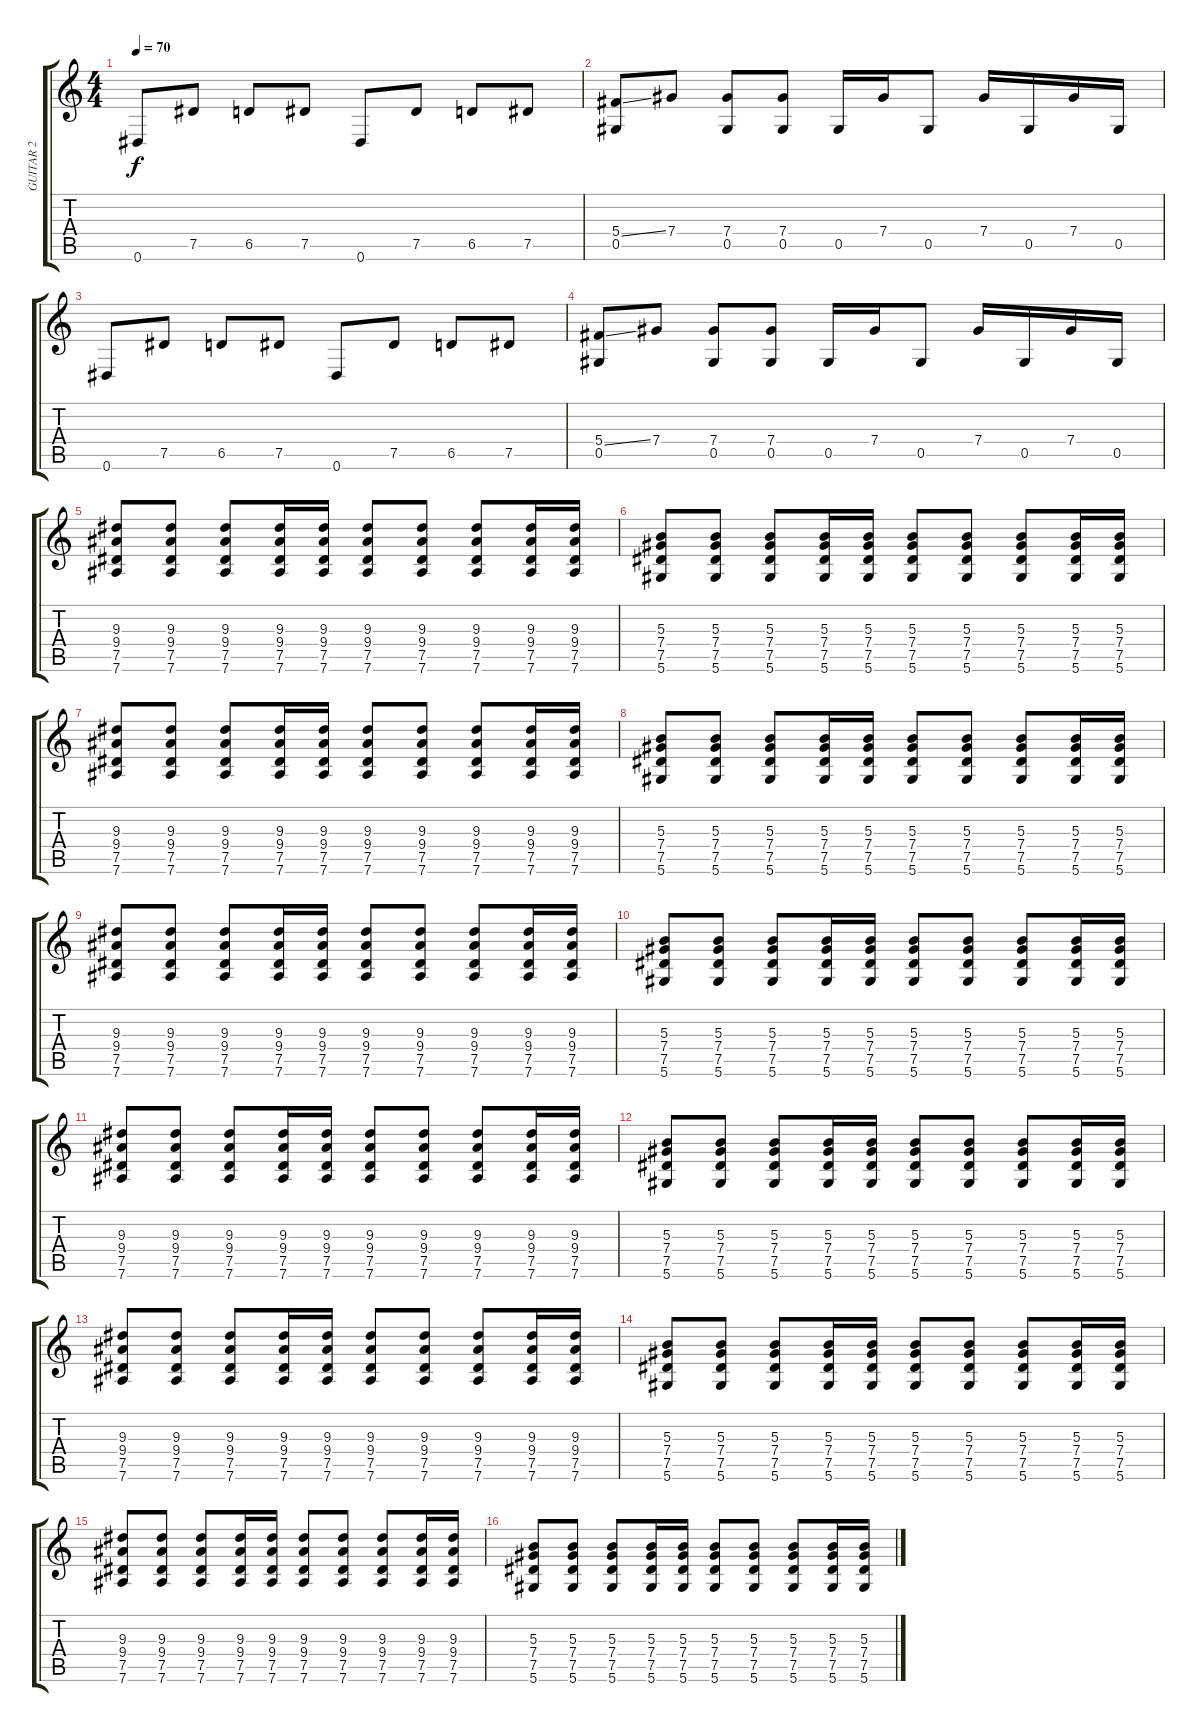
\track ("GUITAR 2" "GUITAR 2") {instrument electricguitarjazz}
\staff {score tabs}
\tuning (Eb4 Bb3 Gb3 Db3 Ab2 Eb2) {hide}
\ts (4 4)
\tempo 70
\clef g2
\ks c
0.6.8{dy f} 7.5.8 6.5.8 7.5.8 0.6.8 7.5.8 6.5.8 7.5.8 |
(5.4{ss} 0.5).8 7.4.8 (7.4 0.5).8 (7.4 0.5).8 0.5.16 7.4.16 0.5.8 7.4.16 0.5.16 7.4.16 0.5.16 |
0.6.8 7.5.8 6.5.8 7.5.8 0.6.8 7.5.8 6.5.8 7.5.8 |
(5.4{ss} 0.5).8 7.4.8 (7.4 0.5).8 (7.4 0.5).8 0.5.16 7.4.16 0.5.8 7.4.16 0.5.16 7.4.16 0.5.16 |
(9.3 9.4 7.5 7.6).8 (9.3 9.4 7.5 7.6).8 (9.3 9.4 7.5 7.6).8 (9.3 9.4 7.5 7.6).16 (9.3 9.4 7.5 7.6).16 (9.3 9.4 7.5 7.6).8 (9.3 9.4 7.5 7.6).8 (9.3 9.4 7.5 7.6).8 (9.3 9.4 7.5 7.6).16 (9.3 9.4 7.5 7.6).16 |
(5.3 7.4 7.5 5.6).8 (5.3 7.4 7.5 5.6).8 (5.3 7.4 7.5 5.6).8 (5.3 7.4 7.5 5.6).16 (5.3 7.4 7.5 5.6).16 (5.3 7.4 7.5 5.6).8 (5.3 7.4 7.5 5.6).8 (5.3 7.4 7.5 5.6).8 (5.3 7.4 7.5 5.6).16 (5.3 7.4 7.5 5.6).16 |
(9.3 9.4 7.5 7.6).8 (9.3 9.4 7.5 7.6).8 (9.3 9.4 7.5 7.6).8 (9.3 9.4 7.5 7.6).16 (9.3 9.4 7.5 7.6).16 (9.3 9.4 7.5 7.6).8 (9.3 9.4 7.5 7.6).8 (9.3 9.4 7.5 7.6).8 (9.3 9.4 7.5 7.6).16 (9.3 9.4 7.5 7.6).16 |
(5.3 7.4 7.5 5.6).8 (5.3 7.4 7.5 5.6).8 (5.3 7.4 7.5 5.6).8 (5.3 7.4 7.5 5.6).16 (5.3 7.4 7.5 5.6).16 (5.3 7.4 7.5 5.6).8 (5.3 7.4 7.5 5.6).8 (5.3 7.4 7.5 5.6).8 (5.3 7.4 7.5 5.6).16 (5.3 7.4 7.5 5.6).16 |
(9.3 9.4 7.5 7.6).8 (9.3 9.4 7.5 7.6).8 (9.3 9.4 7.5 7.6).8 (9.3 9.4 7.5 7.6).16 (9.3 9.4 7.5 7.6).16 (9.3 9.4 7.5 7.6).8 (9.3 9.4 7.5 7.6).8 (9.3 9.4 7.5 7.6).8 (9.3 9.4 7.5 7.6).16 (9.3 9.4 7.5 7.6).16 |
(5.3 7.4 7.5 5.6).8 (5.3 7.4 7.5 5.6).8 (5.3 7.4 7.5 5.6).8 (5.3 7.4 7.5 5.6).16 (5.3 7.4 7.5 5.6).16 (5.3 7.4 7.5 5.6).8 (5.3 7.4 7.5 5.6).8 (5.3 7.4 7.5 5.6).8 (5.3 7.4 7.5 5.6).16 (5.3 7.4 7.5 5.6).16 |
(9.3 9.4 7.5 7.6).8 (9.3 9.4 7.5 7.6).8 (9.3 9.4 7.5 7.6).8 (9.3 9.4 7.5 7.6).16 (9.3 9.4 7.5 7.6).16 (9.3 9.4 7.5 7.6).8 (9.3 9.4 7.5 7.6).8 (9.3 9.4 7.5 7.6).8 (9.3 9.4 7.5 7.6).16 (9.3 9.4 7.5 7.6).16 |
(5.3 7.4 7.5 5.6).8 (5.3 7.4 7.5 5.6).8 (5.3 7.4 7.5 5.6).8 (5.3 7.4 7.5 5.6).16 (5.3 7.4 7.5 5.6).16 (5.3 7.4 7.5 5.6).8 (5.3 7.4 7.5 5.6).8 (5.3 7.4 7.5 5.6).8 (5.3 7.4 7.5 5.6).16 (5.3 7.4 7.5 5.6).16 |
(9.3 9.4 7.5 7.6).8 (9.3 9.4 7.5 7.6).8 (9.3 9.4 7.5 7.6).8 (9.3 9.4 7.5 7.6).16 (9.3 9.4 7.5 7.6).16 (9.3 9.4 7.5 7.6).8 (9.3 9.4 7.5 7.6).8 (9.3 9.4 7.5 7.6).8 (9.3 9.4 7.5 7.6).16 (9.3 9.4 7.5 7.6).16 |
(5.3 7.4 7.5 5.6).8 (5.3 7.4 7.5 5.6).8 (5.3 7.4 7.5 5.6).8 (5.3 7.4 7.5 5.6).16 (5.3 7.4 7.5 5.6).16 (5.3 7.4 7.5 5.6).8 (5.3 7.4 7.5 5.6).8 (5.3 7.4 7.5 5.6).8 (5.3 7.4 7.5 5.6).16 (5.3 7.4 7.5 5.6).16 |
(9.3 9.4 7.5 7.6).8 (9.3 9.4 7.5 7.6).8 (9.3 9.4 7.5 7.6).8 (9.3 9.4 7.5 7.6).16 (9.3 9.4 7.5 7.6).16 (9.3 9.4 7.5 7.6).8 (9.3 9.4 7.5 7.6).8 (9.3 9.4 7.5 7.6).8 (9.3 9.4 7.5 7.6).16 (9.3 9.4 7.5 7.6).16 |
(5.3 7.4 7.5 5.6).8 (5.3 7.4 7.5 5.6).8 (5.3 7.4 7.5 5.6).8 (5.3 7.4 7.5 5.6).16 (5.3 7.4 7.5 5.6).16 (5.3 7.4 7.5 5.6).8 (5.3 7.4 7.5 5.6).8 (5.3 7.4 7.5 5.6).8 (5.3 7.4 7.5 5.6).16 (5.3 7.4 7.5 5.6).16
